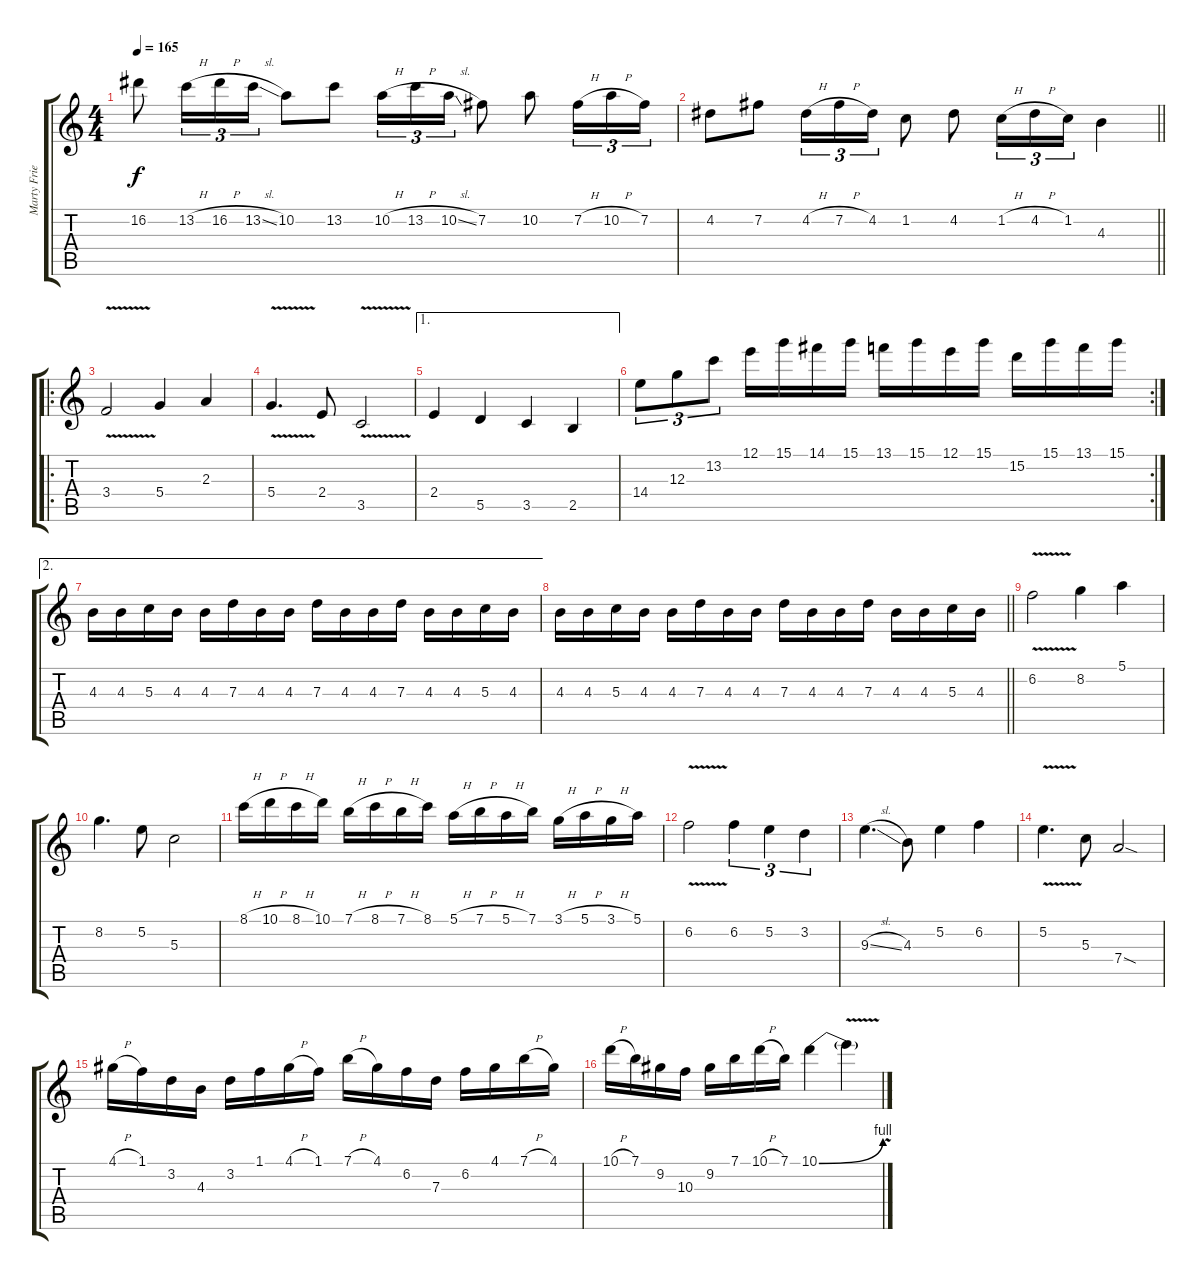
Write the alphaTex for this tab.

\track ("Marty Friedman" "Marty Frie") {instrument distortionguitar}
\staff {score tabs}
\tuning (E4 B3 G3 D3 A2 E2) {hide}
\ts (4 4)
\tempo 165
\clef g2
\ks c
16.2.8{dy f} 13.2{h}.16{tu (3 2)} 16.2{h}.16{tu (3 2)} 13.2{sl}.16{tu (3 2)} 10.2.8 13.2.8 10.2{h}.16{tu (3 2)} 13.2{h}.16{tu (3 2)} 10.2{sl}.16{tu (3 2)} 7.2.8 10.2.8 7.2{h}.16{tu (3 2)} 10.2{h}.16{tu (3 2)} 7.2.16{tu (3 2)} |
\barLineRight lightlight
4.2.8 7.2.8 4.2{h}.16{tu (3 2)} 7.2{h}.16{tu (3 2)} 4.2.16{tu (3 2)} 1.2.8 4.2.8 1.2{h}.16{tu (3 2)} 4.2{h}.16{tu (3 2)} 1.2.16{tu (3 2)} 4.3.4 |
\ro
3.4{v}.2 5.4.4 2.3.4 |
5.4{v}.4{d} 2.4.8 3.5{v}.2 |
\ae 1
2.4.4 5.5.4 3.5.4 2.5.4 |
\rc 2
14.4.8{tu (3 2)} 12.3.8{tu (3 2)} 13.2.8{tu (3 2)} 12.1.16 15.1.16 14.1.16 15.1.16 13.1.16 15.1.16 12.1.16 15.1.16 15.2.16 15.1.16 13.1.16 15.1.16 |
\ae 2
4.3.16 4.3.16 5.3.16 4.3.16 4.3.16 7.3.16 4.3.16 4.3.16 7.3.16 4.3.16 4.3.16 7.3.16 4.3.16 4.3.16 5.3.16 4.3.16 |
\barLineRight lightlight
4.3.16 4.3.16 5.3.16 4.3.16 4.3.16 7.3.16 4.3.16 4.3.16 7.3.16 4.3.16 4.3.16 7.3.16 4.3.16 4.3.16 5.3.16 4.3.16 |
6.2{v}.2 8.2.4 5.1.4 |
8.2.4{d} 5.2.8 5.3.2 |
8.1{h}.16 10.1{h}.16 8.1{h}.16 10.1.16 7.1{h}.16 8.1{h}.16 7.1{h}.16 8.1.16 5.1{h}.16 7.1{h}.16 5.1{h}.16 7.1.16 3.1{h}.16 5.1{h}.16 3.1{h}.16 5.1.16 |
6.2{v}.2 6.2.4{tu (3 2)} 5.2.4{tu (3 2)} 3.2.4{tu (3 2)} |
9.3{sl}.4{d} 4.3.8 5.2.4 6.2.4 |
5.2{v}.4{d} 5.3.8 7.4{sod}.2 |
4.1{h}.16 1.1.16 3.2.16 4.3.16 3.2.16 1.1.16 4.1{h}.16 1.1.16 7.1{h}.16 4.1.16 6.2.16 7.3.16 6.2.16 4.1.16 7.1{h}.16 4.1.16 |
10.1{h}.16 7.1.16 9.2.16 10.3.16 9.2.16 7.1.16 10.1{h}.16 7.1.16 10.1{be (bend 0 0 60 4)}.4 10.1{v t}.4
